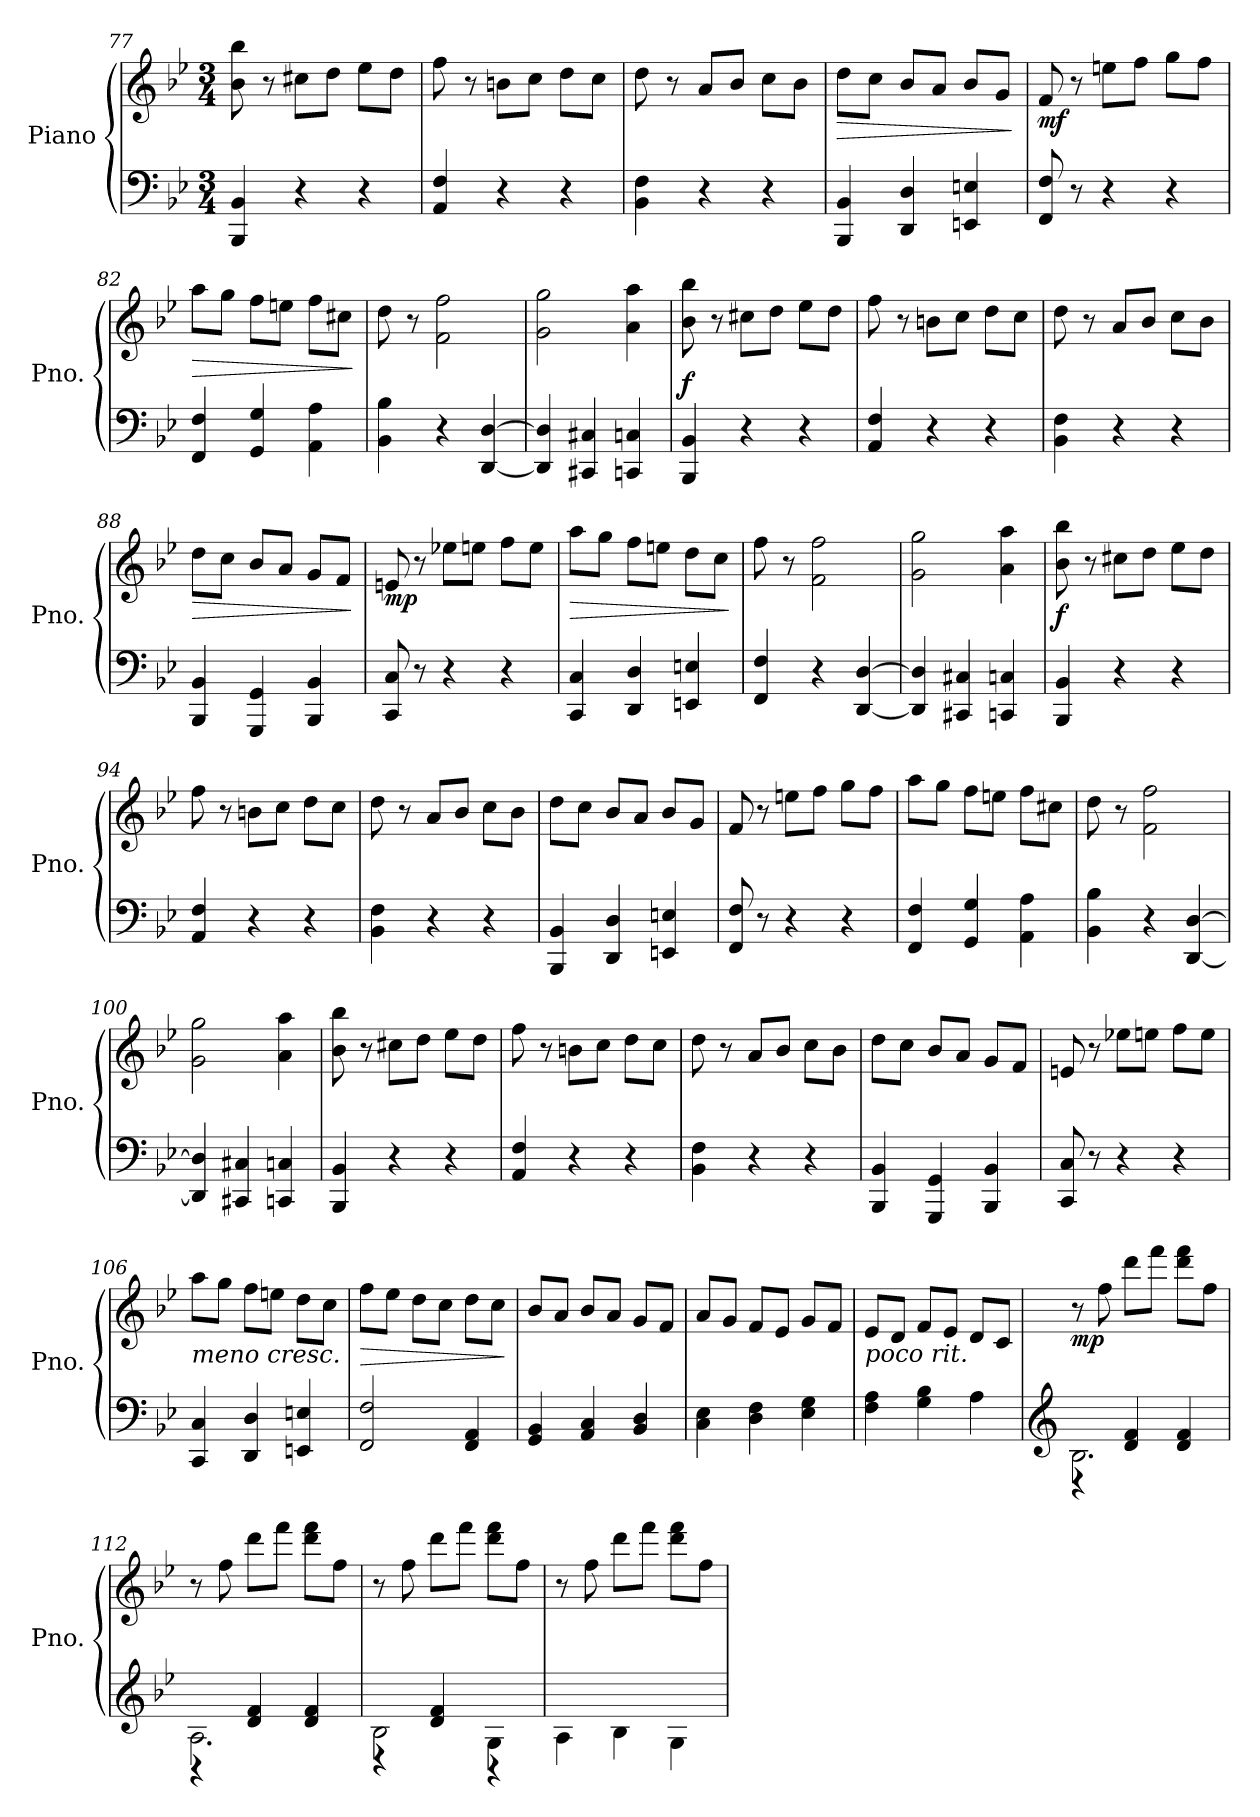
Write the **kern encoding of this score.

**kern	**kern	**dynam
*part1	*part1	*part1
*staff2	*staff1	*staff1/2
*I"Piano	*	*
*I'Pno.	*	*
*clefF4	*clefG2	*
*k[b-e-]	*k[b-e-]	*
*M3/4	*M3/4	*
=77	=77	=77
!	!	!LO:DY:a=2
4BBB-/ 4BB-/	8b-\ 8bb-\	other-dynamics
.	8r	.
4r	8cc#X\L	.
.	8dd\J	.
4r	8ee-\L	.
.	8dd\J	.
!!LO:LB:g=z
=78	=78	=78
4AA/ 4F/	8ff\	.
.	8r	.
4r	8bn\L	.
.	8cc\J	.
4r	8dd\L	.
.	8cc\J	.
=79	=79	=79
4BB-\ 4F\	8dd\	.
.	8r	.
4r	8a/L	.
.	8b-/J	.
4r	8cc\L	.
.	8b-\J	.
=80	=80	=80
!	!	!LO:HP:b
4BBB-/ 4BB-/	8dd\L	>
.	8cc\J	.
4DD/ 4D/	8b-/L	.
.	8a/J	.
4EEn/ 4En/	8b-/L	.
.	8g/J	.
.	.	]
=81	=81	=81
!	!	!LO:DY:b
8FF/ 8F/	8f/	mf
8r	8r	.
4r	8een\L	.
.	8ff\J	.
4r	8gg\L	.
.	8ff\J	.
=82	=82	=82
!	!	!LO:HP:b
4FF/ 4F/	8aa\L	>
.	8gg\J	.
4GG/ 4G/	8ff\L	.
.	8een\J	.
4AA\ 4A\	8ff\L	.
.	8cc#X\J	.
.	.	]
=83	=83	=83
4BB-\ 4B-\	8dd\	.
.	8r	.
4r	2f\ 2ff\	.
[4DD/ [4D/	.	.
=84	=84	=84
4DD/] 4D/]	2g\ 2gg\	.
4CC#X/ 4C#X/	.	.
4CCn/ 4Cn/	4a\ 4aa\	.
!!LO:LB:g=z
=85	=85	=85
!	!	!LO:DY:a=2
4BBB-/ 4BB-/	8b-\ 8bb-\	f
.	8r	.
4r	8cc#X\L	.
.	8dd\J	.
4r	8ee-\L	.
.	8dd\J	.
=86	=86	=86
4AA/ 4F/	8ff\	.
.	8r	.
4r	8bn\L	.
.	8cc\J	.
4r	8dd\L	.
.	8cc\J	.
=87	=87	=87
4BB-\ 4F\	8dd\	.
.	8r	.
4r	8a/L	.
.	8b-/J	.
4r	8cc\L	.
.	8b-\J	.
=88	=88	=88
!	!	!LO:HP:b
4BBB-/ 4BB-/	8dd\L	>
.	8cc\J	.
4GGG/ 4GG/	8b-/L	.
.	8a/J	.
4BBB-/ 4BB-/	8g/L	.
.	8f/J	.
.	.	]
=89	=89	=89
!	!	!LO:DY:b
8CC/ 8C/	8en/	mp
8r	8r	.
4r	8ee-X\L	.
.	8een\J	.
4r	8ff\L	.
.	8ee\J	.
=90	=90	=90
!	!	!LO:HP:b
4CC/ 4C/	8aa\L	>
.	8gg\J	.
4DD/ 4D/	8ff\L	.
.	8een\J	.
4EEn/ 4En/	8dd\L	.
.	8cc\J	.
.	.	]
=91	=91	=91
4FF/ 4F/	8ff\	.
.	8r	.
4r	2f\ 2ff\	.
[4DD/ [4D/	.	.
!!LO:LB:g=z
=92	=92	=92
4DD/] 4D/]	2g\ 2gg\	.
4CC#X/ 4C#X/	.	.
4CCn/ 4Cn/	4a\ 4aa\	.
=93	=93	=93
!	!	!LO:DY:b
4BBB-/ 4BB-/	8b-\ 8bb-\	f
.	8r	.
4r	8cc#X\L	.
.	8dd\J	.
4r	8ee-\L	.
.	8dd\J	.
=94	=94	=94
4AA/ 4F/	8ff\	.
.	8r	.
4r	8bn\L	.
.	8cc\J	.
4r	8dd\L	.
.	8cc\J	.
=95	=95	=95
4BB-\ 4F\	8dd\	.
.	8r	.
4r	8a/L	.
.	8b-/J	.
4r	8cc\L	.
.	8b-\J	.
=96	=96	=96
4BBB-/ 4BB-/	8dd\L	.
.	8cc\J	.
4DD/ 4D/	8b-/L	.
.	8a/J	.
4EEn/ 4En/	8b-/L	.
.	8g/J	.
=97	=97	=97
8FF/ 8F/	8f/	.
8r	8r	.
4r	8een\L	.
.	8ff\J	.
4r	8gg\L	.
.	8ff\J	.
=98	=98	=98
4FF/ 4F/	8aa\L	.
.	8gg\J	.
4GG/ 4G/	8ff\L	.
.	8een\J	.
4AA\ 4A\	8ff\L	.
.	8cc#X\J	.
!!LO:LB:g=z
=99	=99	=99
4BB-\ 4B-\	8dd\	.
.	8r	.
4r	2f\ 2ff\	.
[4DD/ [4D/	.	.
=100	=100	=100
4DD/] 4D/]	2g\ 2gg\	.
4CC#X/ 4C#X/	.	.
4CCn/ 4Cn/	4a\ 4aa\	.
=101	=101	=101
4BBB-/ 4BB-/	8b-\ 8bb-\	.
.	8r	.
4r	8cc#X\L	.
.	8dd\J	.
4r	8ee-\L	.
.	8dd\J	.
=102	=102	=102
4AA/ 4F/	8ff\	.
.	8r	.
4r	8bn\L	.
.	8cc\J	.
4r	8dd\L	.
.	8cc\J	.
=103	=103	=103
4BB-\ 4F\	8dd\	.
.	8r	.
4r	8a/L	.
.	8b-/J	.
4r	8cc\L	.
.	8b-\J	.
=104	=104	=104
4BBB-/ 4BB-/	8dd\L	.
.	8cc\J	.
4GGG/ 4GG/	8b-/L	.
.	8a/J	.
4BBB-/ 4BB-/	8g/L	.
.	8f/J	.
=105	=105	=105
8CC/ 8C/	8en/	.
8r	8r	.
4r	8ee-X\L	.
.	8een\J	.
4r	8ff\L	.
.	8ee\J	.
!!LO:PB:g=z
=106	=106	=106
!	!LO:TX:b:i:t=meno cresc.	!
4CC/ 4C/	8aa\L	.
.	8gg\J	.
4DD/ 4D/	8ff\L	.
.	8een\J	.
4EEn/ 4En/	8dd\L	.
.	8cc\J	.
=107	=107	=107
!	!	!LO:HP:b
2FF/ 2F/	8ff\L	>
.	8ee-\J	.
.	8dd\L	.
.	8cc\J	.
4FF/ 4AA/	8dd\L	.
.	8cc\J	.
.	.	]
=108	=108	=108
4GG/ 4BB-/	8b-/L	.
.	8a/J	.
4AA/ 4C/	8b-/L	.
.	8a/J	.
4BB-/ 4D/	8g/L	.
.	8f/J	.
=109	=109	=109
4C\ 4E-\	8a/L	.
.	8g/J	.
4D\ 4F\	8f/L	.
.	8e-/J	.
4E-\ 4G\	8g/L	.
.	8f/J	.
=110	=110	=110
!	!LO:TX:b:i:t=poco rit.	!
4F\ 4A\	8e-/L	.
.	8d/J	.
4G\ 4B-\	8f/L	.
.	8e-/J	.
4A\	8d/L	.
.	8c/J	.
=111	=111	=111
*clefG2	*	*
*^	*	*
!	!	!	!LO:DY:b
2.B-\	4r	8r	mp
.	.	8ff\	.
.	4d/ 4f/	8ddd\L	.
.	.	8fff\J	.
.	4d/ 4f/	8ddd\ 8fff\L	.
.	.	8ff\J	.
=112	=112	=112	=112
2.A\	4r	8r	.
.	.	8ff\	.
.	4d/ 4f/	8ddd\L	.
.	.	8fff\J	.
.	4d/ 4f/	8ddd\ 8fff\L	.
.	.	8ff\J	.
!!LO:LB:g=z
=113	=113	=113	=113
2B-\	4r	8r	.
.	.	8ff\	.
.	4d/ 4f/	8ddd\L	.
.	.	8fff\J	.
4G\	4r	8ddd\ 8fff\L	.
.	.	8ff\J	.
*v	*v	*	*
=114	=114	=114
4A\	8r	.
.	8ff\	.
4B-\	8ddd\L	.
.	8fff\J	.
4G\	8ddd\ 8fff\L	.
.	8ff\J	.
=	=	=
*-	*-	*-
